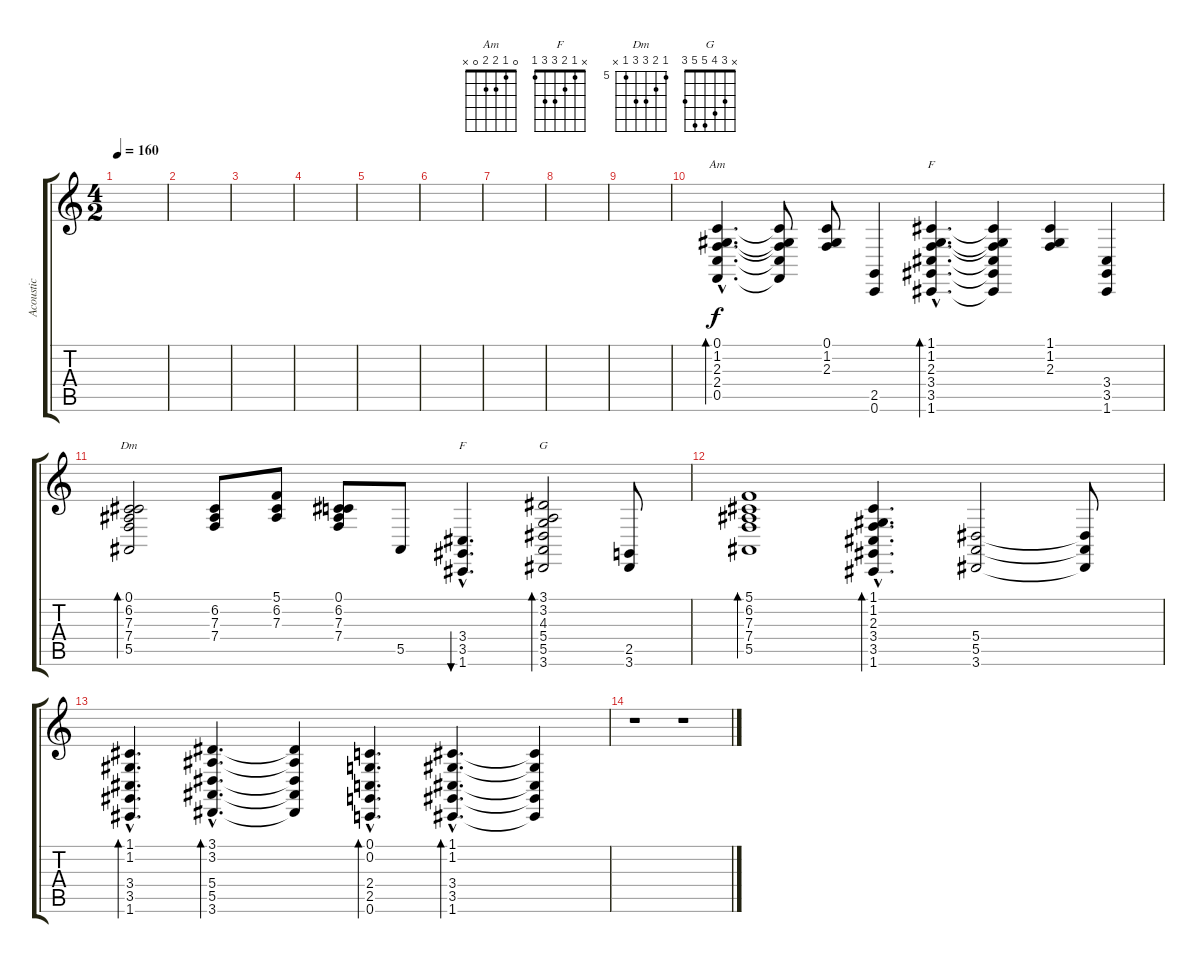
\track ("Acoustic" "Acoustic") {instrument clavinet}
\staff {score tabs}
\tuning (C4 G3 Eb3 Bb2 F2 C2) {hide}
\chord ("Am" 0 1 2 2 0 x)
\chord ("F" 1 1 2 3 3 1)
\chord ("Dm" 5 6 7 7 5 x) {firstfret 5}
\chord ("F" x 1 2 3 3 1)
\chord ("G" x 3 4 5 5 3)
\ts (4 2)
\tempo 160
\clef g2
\ks c
|
|
|
|
|
|
|
|
|
(0.1{hac} 1.2{hac} 2.3{hac} 2.4{hac} 0.5{hac}).4{d bd 240 ch "Am"} (0.1{t} 1.2{t} 2.3{t} 2.4{t} 0.5{t}).8 (0.1 1.2 2.3).8 (2.5 0.6).4 (1.1{hac} 1.2{hac} 2.3{hac} 3.4{hac} 3.5{hac} 1.6{hac}).4{d bd 120 ch "F"} (1.1{t} 1.2{t} 2.3{t} 3.4{t} 3.5{t} 1.6{t}).4 (1.1 1.2 2.3).4 (3.4 3.5 1.6).4 |
(0.1 6.2 7.3 7.4 5.5).2{bd 240 ch "Dm"} (6.2 7.3 7.4).8 (5.1 6.2 7.3).8 (0.1 6.2 7.3 7.4).8 5.5.8 (3.4{hac} 3.5{hac} 1.6{hac}).4{d bu 240 ch "F"} (3.1 3.2 4.3 5.4 5.5 3.6).2{bd 240 ch "G"} (2.5 3.6).8 |
(5.1 6.2 7.3 7.4 5.5).1{bd 480} (1.1{hac} 1.2{hac} 2.3{hac} 3.4{hac} 3.5{hac} 1.6{hac}).4{d bd 120} (5.4 5.5 3.6).2 (5.4{t} 5.5{t} 3.6{t}).8 |
(1.1{hac} 1.2{hac} 3.4{hac} 3.5{hac} 1.6{hac}).4{d bd 240} (3.1{hac} 3.2{hac} 5.4{hac} 5.5{hac} 3.6{hac}).4{d bd 240} (3.1{t} 3.2{t} 5.4{t} 5.5{t} 3.6{t}).4 (0.1{hac} 0.2{hac} 2.4{hac} 2.5{hac} 0.6{hac}).4{d bd 120} (1.1{hac} 1.2{hac} 3.4{hac} 3.5{hac} 1.6{hac}).4{d bd 240} (1.1{t} 1.2{t} 3.4{t} 3.5{t} 1.6{t}).4 |
r.1 r.1
